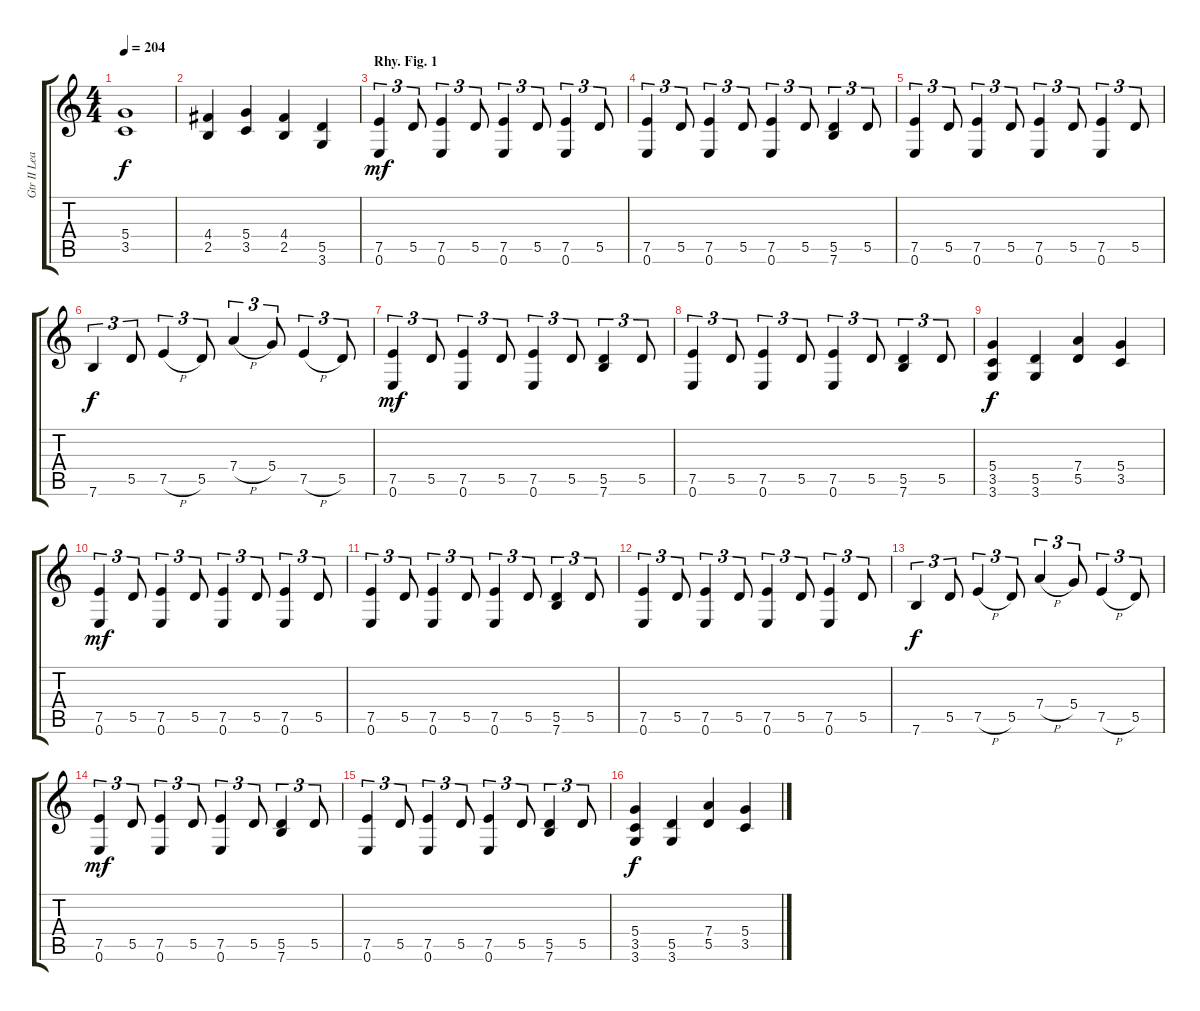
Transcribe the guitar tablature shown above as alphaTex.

\track ("Gtr II Lead" "Gtr II Lea") {instrument overdrivenguitar}
\staff {score tabs}
\tuning (E4 B3 G3 D3 A2 E2) {hide}
\ts (4 4)
\tempo 204
\clef g2
\ks c
(5.4 3.5).1{dy f} |
(4.4 2.5).4 (5.4 3.5).4 (4.4 2.5).4 (5.5 3.6).4 |
\section ("" "Rhy. Fig. 1")
(7.5 0.6).4{tu (3 2) dy mf} 5.5.8{tu (3 2)} (7.5 0.6).4{tu (3 2)} 5.5.8{tu (3 2)} (7.5 0.6).4{tu (3 2)} 5.5.8{tu (3 2)} (7.5 0.6).4{tu (3 2)} 5.5.8{tu (3 2)} |
(7.5 0.6).4{tu (3 2)} 5.5.8{tu (3 2)} (7.5 0.6).4{tu (3 2)} 5.5.8{tu (3 2)} (7.5 0.6).4{tu (3 2)} 5.5.8{tu (3 2)} (5.5 7.6).4{tu (3 2)} 5.5.8{tu (3 2)} |
(7.5 0.6).4{tu (3 2)} 5.5.8{tu (3 2)} (7.5 0.6).4{tu (3 2)} 5.5.8{tu (3 2)} (7.5 0.6).4{tu (3 2)} 5.5.8{tu (3 2)} (7.5 0.6).4{tu (3 2)} 5.5.8{tu (3 2)} |
7.6.4{tu (3 2) dy f} 5.5.8{tu (3 2)} 7.5{h}.4{tu (3 2)} 5.5.8{tu (3 2)} 7.4{h}.4{tu (3 2)} 5.4.8{tu (3 2)} 7.5{h}.4{tu (3 2)} 5.5.8{tu (3 2)} |
(7.5 0.6).4{tu (3 2) dy mf} 5.5.8{tu (3 2)} (7.5 0.6).4{tu (3 2)} 5.5.8{tu (3 2)} (7.5 0.6).4{tu (3 2)} 5.5.8{tu (3 2)} (5.5 7.6).4{tu (3 2)} 5.5.8{tu (3 2)} |
(7.5 0.6).4{tu (3 2)} 5.5.8{tu (3 2)} (7.5 0.6).4{tu (3 2)} 5.5.8{tu (3 2)} (7.5 0.6).4{tu (3 2)} 5.5.8{tu (3 2)} (5.5 7.6).4{tu (3 2)} 5.5.8{tu (3 2)} |
(5.4 3.5 3.6).4{dy f} (5.5 3.6).4 (7.4 5.5).4 (5.4 3.5).4 |
(7.5 0.6).4{tu (3 2) dy mf} 5.5.8{tu (3 2)} (7.5 0.6).4{tu (3 2)} 5.5.8{tu (3 2)} (7.5 0.6).4{tu (3 2)} 5.5.8{tu (3 2)} (7.5 0.6).4{tu (3 2)} 5.5.8{tu (3 2)} |
(7.5 0.6).4{tu (3 2)} 5.5.8{tu (3 2)} (7.5 0.6).4{tu (3 2)} 5.5.8{tu (3 2)} (7.5 0.6).4{tu (3 2)} 5.5.8{tu (3 2)} (5.5 7.6).4{tu (3 2)} 5.5.8{tu (3 2)} |
(7.5 0.6).4{tu (3 2)} 5.5.8{tu (3 2)} (7.5 0.6).4{tu (3 2)} 5.5.8{tu (3 2)} (7.5 0.6).4{tu (3 2)} 5.5.8{tu (3 2)} (7.5 0.6).4{tu (3 2)} 5.5.8{tu (3 2)} |
7.6.4{tu (3 2) dy f} 5.5.8{tu (3 2)} 7.5{h}.4{tu (3 2)} 5.5.8{tu (3 2)} 7.4{h}.4{tu (3 2)} 5.4.8{tu (3 2)} 7.5{h}.4{tu (3 2)} 5.5.8{tu (3 2)} |
(7.5 0.6).4{tu (3 2) dy mf} 5.5.8{tu (3 2)} (7.5 0.6).4{tu (3 2)} 5.5.8{tu (3 2)} (7.5 0.6).4{tu (3 2)} 5.5.8{tu (3 2)} (5.5 7.6).4{tu (3 2)} 5.5.8{tu (3 2)} |
(7.5 0.6).4{tu (3 2)} 5.5.8{tu (3 2)} (7.5 0.6).4{tu (3 2)} 5.5.8{tu (3 2)} (7.5 0.6).4{tu (3 2)} 5.5.8{tu (3 2)} (5.5 7.6).4{tu (3 2)} 5.5.8{tu (3 2)} |
(5.4 3.5 3.6).4{dy f} (5.5 3.6).4 (7.4 5.5).4 (5.4 3.5).4
